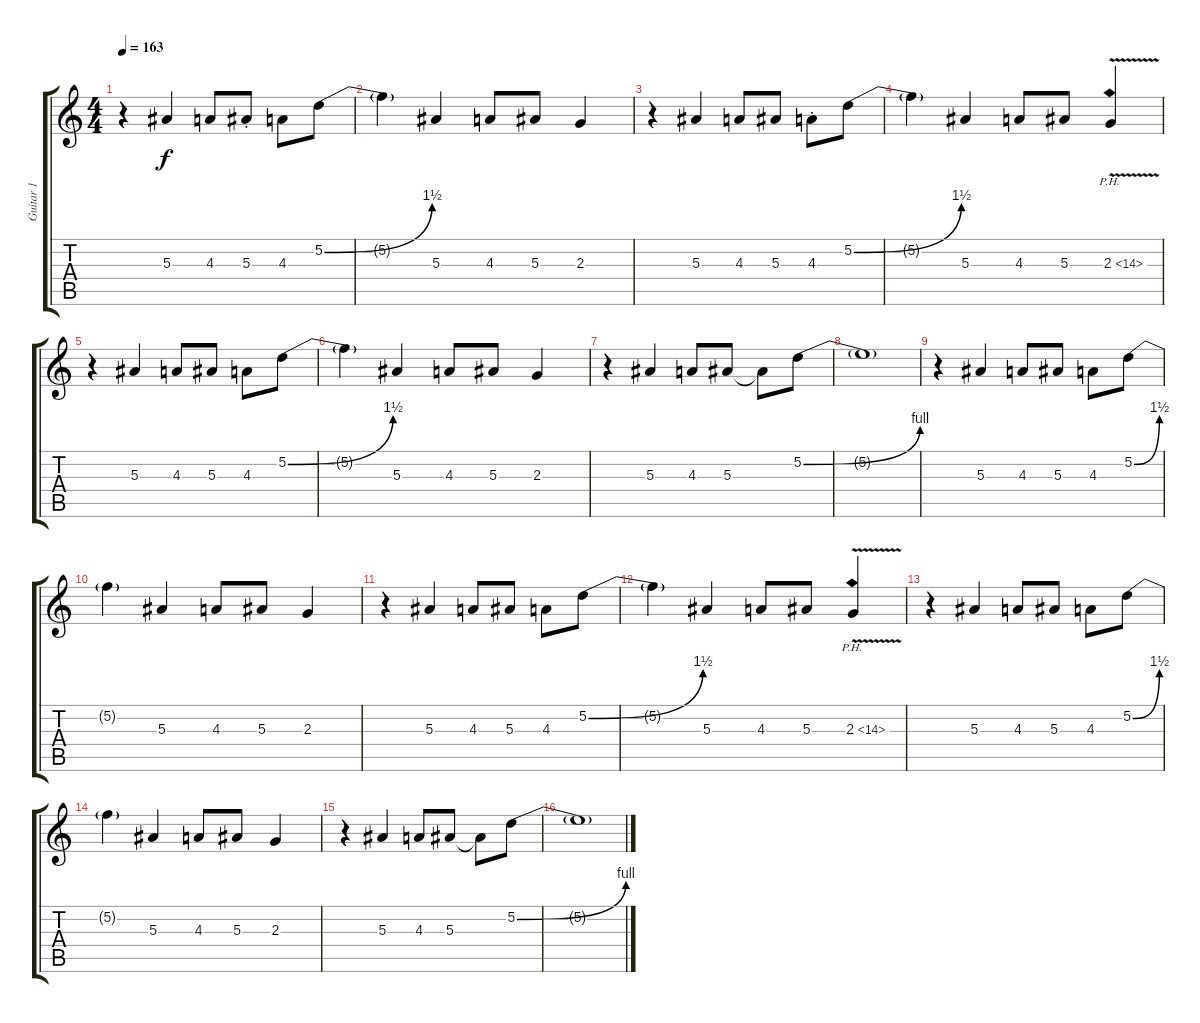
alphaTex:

\track ("Guitar 1" "Guitar 1") {instrument distortionguitar}
\staff {score tabs}
\tuning (D4 A3 F3 C3 G2 C2) {hide}
\ts (4 4)
\tempo 163
\clef g2
\ks c
r.4{dy f} 5.3.4 4.3.8 5.3{st}.8 4.3.8 5.2{be (bend 0 0 60 6)}.8 |
5.2{t}.4 5.3.4 4.3.8 5.3.8 2.3.4 |
r.4 5.3.4 4.3.8 5.3.8 4.3{st}.8 5.2{be (bend 0 0 60 6)}.8 |
5.2{t}.4 5.3.4 4.3.8 5.3.8 2.3{ph 12 v}.4 |
r.4 5.3.4 4.3.8 5.3.8 4.3.8 5.2{be (bend 0 0 60 6)}.8 |
5.2{t}.4 5.3.4 4.3.8 5.3.8 2.3.4 |
r.4 5.3.4 4.3.8 5.3.8 5.3{t}.8 5.2{be (bend 0 0 60 4)}.8 |
5.2{t}.1 |
r.4 5.3.4 4.3.8 5.3.8 4.3.8 5.2{be (bend 0 0 60 6)}.8 |
5.2{t}.4 5.3.4 4.3.8 5.3.8 2.3.4 |
r.4 5.3.4 4.3.8 5.3.8 4.3.8 5.2{be (bend 0 0 60 6)}.8 |
5.2{t}.4 5.3.4 4.3.8 5.3.8 2.3{ph 12 v}.4 |
r.4 5.3.4 4.3.8 5.3.8 4.3.8 5.2{be (bend 0 0 60 6)}.8 |
5.2{t}.4 5.3.4 4.3.8 5.3.8 2.3.4 |
r.4 5.3.4 4.3.8 5.3.8 5.3{t}.8 5.2{be (bend 0 0 60 4)}.8 |
5.2{t}.1
